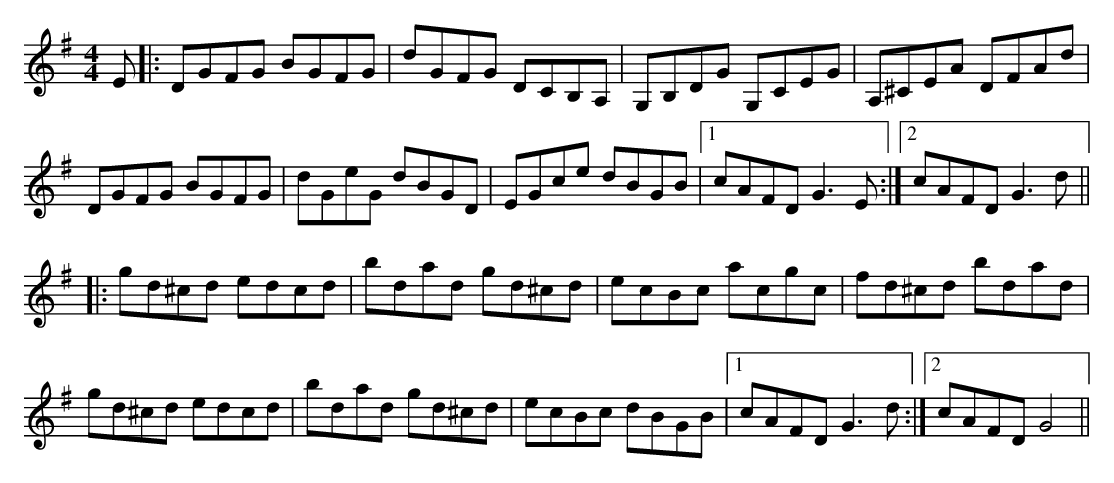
X:1
M:4/4
K:G
E|:DGFG BGFG|dGFG DCB,A,|G,B,DG G,CEG|A,^CEA DFAd|
DGFG BGFG|dGeG dBGD|EGce dBGB|1 cAFD G3 E:|2 cAFD G3 d||
|:gd^cd edcd|bdad gd^cd|ecBc acgc|fd^cd bdad|
gd^cd edcd|bdad gd^cd|ecBc dBGB|1 cAFD G3 d:|2 cAFD G4||
